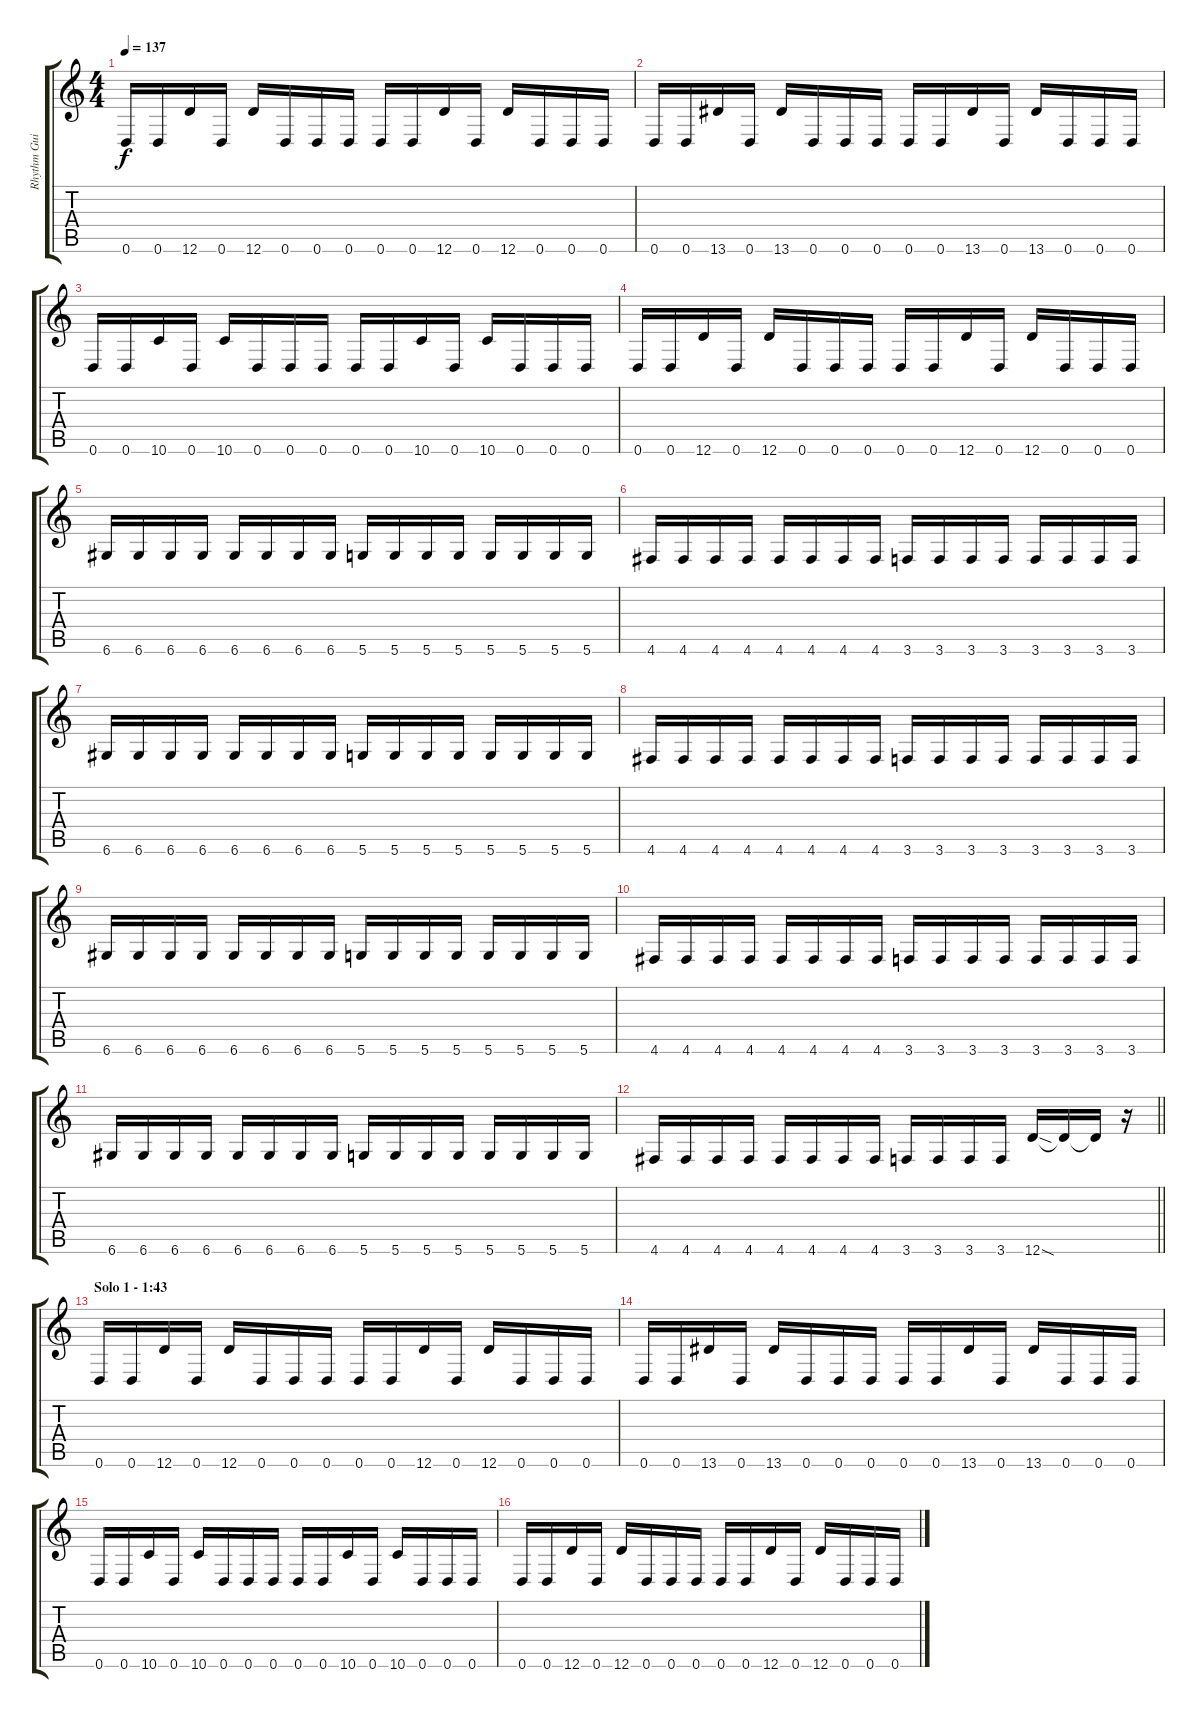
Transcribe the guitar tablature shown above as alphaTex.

\track ("Rhythm Guitar Right" "Rhythm Gui") {instrument overdrivenguitar}
\staff {score tabs}
\tuning (E4 B3 G3 D3 A2 D2) {hide}
\ts (4 4)
\tempo 137
\clef g2
\ks c
0.6.16{dy f} 0.6.16 12.6.16 0.6.16 12.6.16 0.6.16 0.6.16 0.6.16 0.6.16 0.6.16 12.6.16 0.6.16 12.6.16 0.6.16 0.6.16 0.6.16 |
0.6.16 0.6.16 13.6.16 0.6.16 13.6.16 0.6.16 0.6.16 0.6.16 0.6.16 0.6.16 13.6.16 0.6.16 13.6.16 0.6.16 0.6.16 0.6.16 |
0.6.16 0.6.16 10.6.16 0.6.16 10.6.16 0.6.16 0.6.16 0.6.16 0.6.16 0.6.16 10.6.16 0.6.16 10.6.16 0.6.16 0.6.16 0.6.16 |
0.6.16 0.6.16 12.6.16 0.6.16 12.6.16 0.6.16 0.6.16 0.6.16 0.6.16 0.6.16 12.6.16 0.6.16 12.6.16 0.6.16 0.6.16 0.6.16 |
6.6.16 6.6.16 6.6.16 6.6.16 6.6.16 6.6.16 6.6.16 6.6.16 5.6.16 5.6.16 5.6.16 5.6.16 5.6.16 5.6.16 5.6.16 5.6.16 |
4.6.16 4.6.16 4.6.16 4.6.16 4.6.16 4.6.16 4.6.16 4.6.16 3.6.16 3.6.16 3.6.16 3.6.16 3.6.16 3.6.16 3.6.16 3.6.16 |
6.6.16 6.6.16 6.6.16 6.6.16 6.6.16 6.6.16 6.6.16 6.6.16 5.6.16 5.6.16 5.6.16 5.6.16 5.6.16 5.6.16 5.6.16 5.6.16 |
4.6.16 4.6.16 4.6.16 4.6.16 4.6.16 4.6.16 4.6.16 4.6.16 3.6.16 3.6.16 3.6.16 3.6.16 3.6.16 3.6.16 3.6.16 3.6.16 |
6.6.16 6.6.16 6.6.16 6.6.16 6.6.16 6.6.16 6.6.16 6.6.16 5.6.16 5.6.16 5.6.16 5.6.16 5.6.16 5.6.16 5.6.16 5.6.16 |
4.6.16 4.6.16 4.6.16 4.6.16 4.6.16 4.6.16 4.6.16 4.6.16 3.6.16 3.6.16 3.6.16 3.6.16 3.6.16 3.6.16 3.6.16 3.6.16 |
6.6.16 6.6.16 6.6.16 6.6.16 6.6.16 6.6.16 6.6.16 6.6.16 5.6.16 5.6.16 5.6.16 5.6.16 5.6.16 5.6.16 5.6.16 5.6.16 |
\barLineRight lightlight
4.6.16 4.6.16 4.6.16 4.6.16 4.6.16 4.6.16 4.6.16 4.6.16 3.6.16 3.6.16 3.6.16 3.6.16 12.6{sod}.16 12.6{t}.16 12.6{t}.16 r.16 |
\section ("" "Solo 1 - 1:43")
0.6.16 0.6.16 12.6.16 0.6.16 12.6.16 0.6.16 0.6.16 0.6.16 0.6.16 0.6.16 12.6.16 0.6.16 12.6.16 0.6.16 0.6.16 0.6.16 |
0.6.16 0.6.16 13.6.16 0.6.16 13.6.16 0.6.16 0.6.16 0.6.16 0.6.16 0.6.16 13.6.16 0.6.16 13.6.16 0.6.16 0.6.16 0.6.16 |
0.6.16 0.6.16 10.6.16 0.6.16 10.6.16 0.6.16 0.6.16 0.6.16 0.6.16 0.6.16 10.6.16 0.6.16 10.6.16 0.6.16 0.6.16 0.6.16 |
0.6.16 0.6.16 12.6.16 0.6.16 12.6.16 0.6.16 0.6.16 0.6.16 0.6.16 0.6.16 12.6.16 0.6.16 12.6.16 0.6.16 0.6.16 0.6.16
